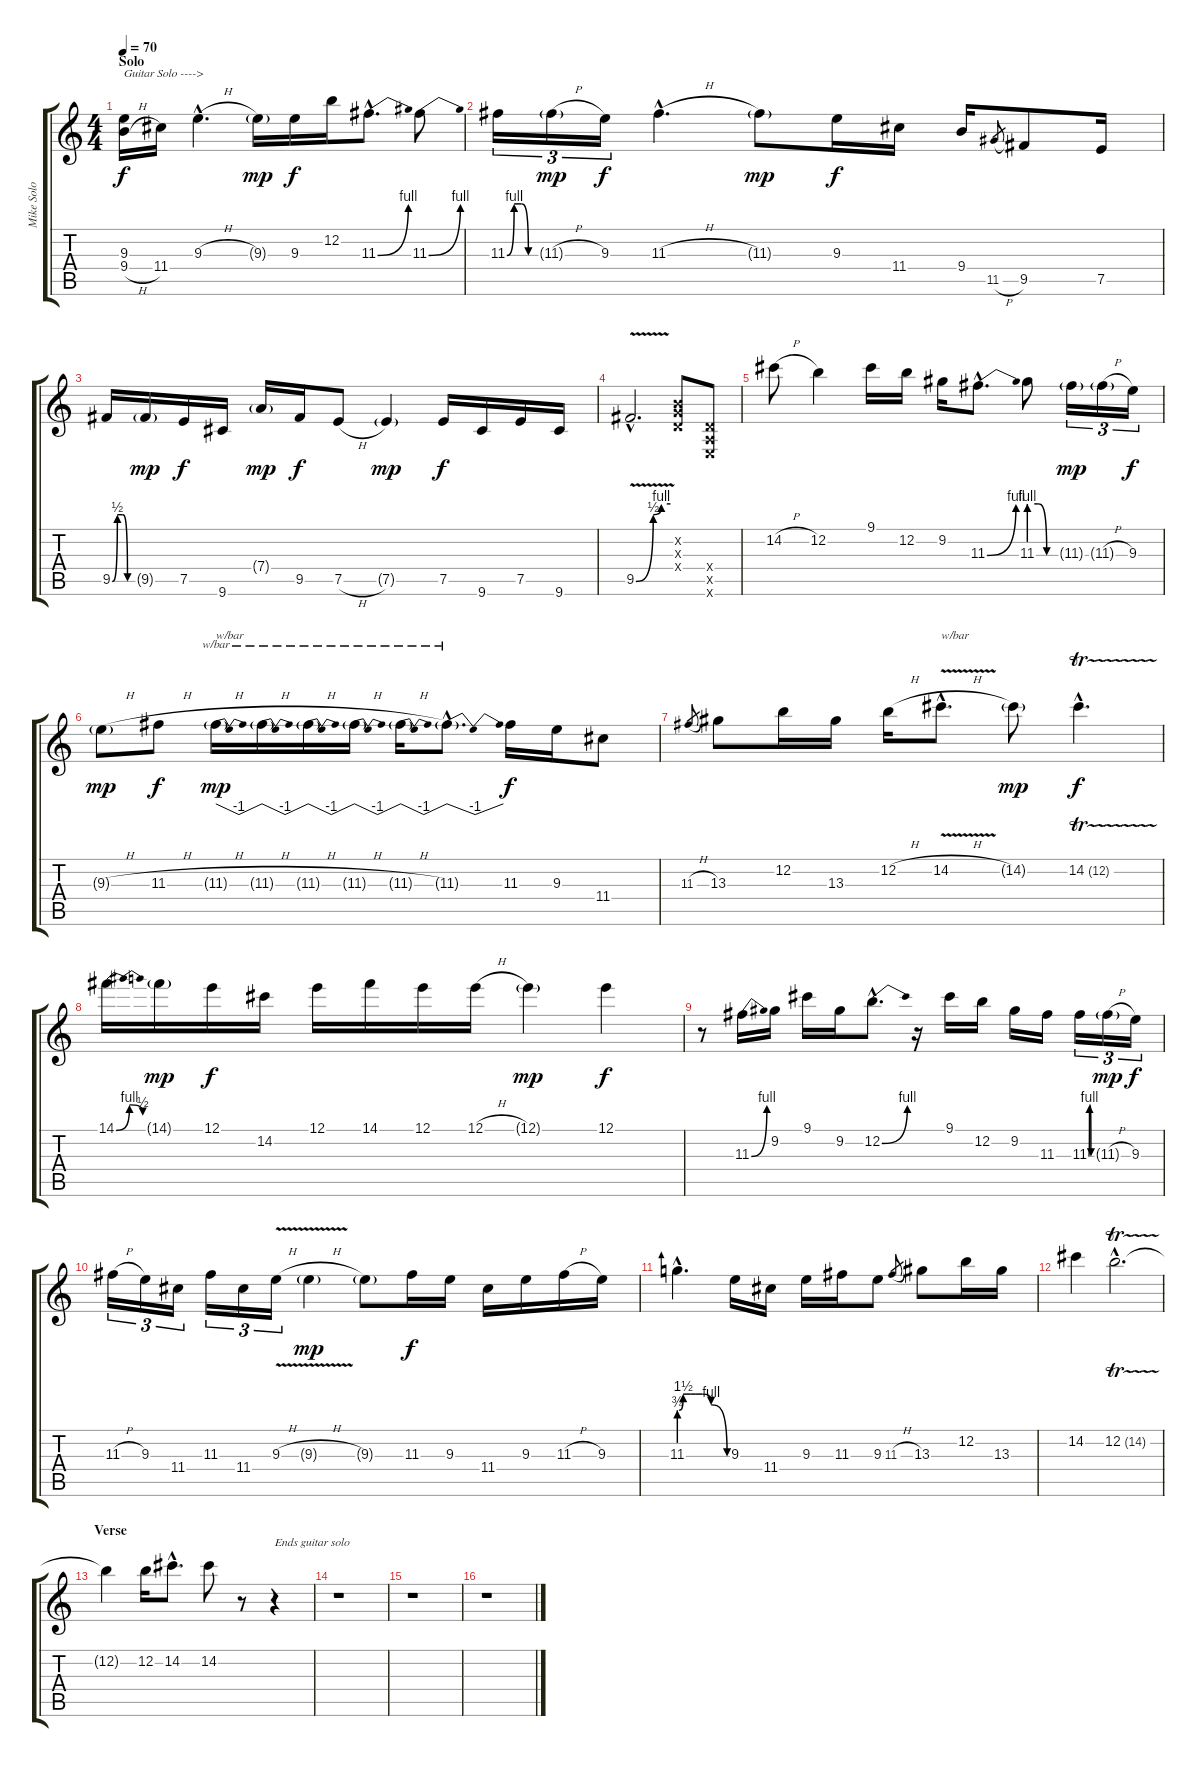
\track ("Mike Solo" "Mike Solo") {instrument distortionguitar}
\staff {score tabs}
\tuning (E4 B3 G3 D3 A2 E2) {hide}
\ts (4 4)
\section ("" "Solo")
\tempo 70
\clef g2
\ks c
(9.3 9.4{h}).16{txt "Guitar Solo ---->" dy f} 11.4.16 9.3{h hac}.4{d} 9.3{g}.16{dy mp} 9.3.16{dy f} 12.2.16 11.3{be (bend 0 0 60 4) hac}.8{d} 11.3{be (bend 0 0 60 4)}.8 |
11.3{be (custom 0 0 15 4 30 4 45 0 60 0)}.16{tu (3 2)} 11.3{h g}.16{tu (3 2) dy mp} 9.3.16{tu (3 2) dy f} 11.3{h hac}.4{d} 11.3{g}.8{dy mp} 9.3.16{dy f} 11.4.16 9.4.16 11.5{h}.8{gr} 9.5.8 7.5.16 |
9.5{be (custom 0 0 15 2 30 2 45 0 60 0)}.16 9.5{g}.16{dy mp} 7.5.16{dy f} 9.6.16 7.4{g}.16{dy mp} 9.5.16{dy f} 7.5{h}.8 7.5{g}.4{dy mp} 7.5.16{dy f} 9.6.16 7.5.16 9.6.16 |
9.5{be (custom 0 0 30 2 44 4 60 4) v hac}.2{d} (0.2{x} 0.3{x} 0.4{x}).8 (0.4{x} 0.5{x} 0.6{x}).8 |
14.2{h}.8 12.2.4 9.1.16 12.2.16 9.2.16 11.3{be (bend 0 0 60 4) hac}.8{d} 11.3{be (custom 0 4 20 4 40 0 60 0)}.8 11.3{g}.16{tu (3 2) dy mp} 11.3{h g}.16{tu (3 2)} 9.3.16{tu (3 2) dy f} |
9.3{h g}.8{dy mp} 11.3{h}.8{dy f} 11.3{h g}.16{tbe (dip default 0 0 30 -4 60 0) txt "w/bar" dy mp} 11.3{h g}.16{tbe (dip default 0 0 30 -4 60 0)} 11.3{h g}.16{tbe (dip default 0 0 30 -4 60 0)} 11.3{h g}.16{tbe (dip default 0 0 30 -4 60 0)} 11.3{h g}.16{tbe (dip default 0 0 30 -4 60 0)} 11.3{g hac}.8{d tbe (dip default 0 0 30 -4 60 0)} 11.3.16{dy f} 9.3.16 11.4.8 |
11.3{h}.8{gr} 13.3.8 12.2.16 13.3.16 12.2{h}.16 14.2{v h hac}.8{d txt "w/bar"} 14.2{g}.8{dy mp} 14.2{tr (12 16) hac}.4{d dy f} |
14.1{be (bendrelease 0 0 30 4 30 4 60 2)}.16 14.1{g}.16{dy mp} 12.1.16{dy f} 14.2.16 12.1.16 14.1.16 12.1.16 12.1{h}.16 12.1{g}.4{dy mp} 12.1.4{dy f} |
r.8 11.3{be (bend 0 0 60 4)}.16 9.2.16 9.1.16 9.2.16 12.2{be (bend 0 0 60 4) hac}.8{d} r.16 9.1.16 12.2.16 9.2.16 11.3.16 11.3{be (custom 0 0 15 4 30 4 45 0 60 0)}.16{tu (3 2)} 11.3{h g}.16{tu (3 2) dy mp} 9.3.16{tu (3 2) dy f} |
11.3{h}.16{tu (3 2)} 9.3.16{tu (3 2)} 11.4.16{tu (3 2)} 11.3.16{tu (3 2)} 11.4.16{tu (3 2)} 9.3{v h}.16{tu (3 2)} 9.3{v h g}.4{dy mp} 9.3{g}.8 11.3.16{dy f} 9.3.16 11.4.16 9.3.16 11.3{h}.16 9.3.16 |
11.3{be (custom 0 3 5 6 14 6 20 6 29 6 40 4 60 0) hac}.4{d} 9.3.16 11.4.16 9.3.16 11.3.16 9.3.8 11.3{h}.8{gr} 13.3.8 12.2.16 13.3.16 |
14.2.4 12.2{tr (14 16) hac}.2{d} |
\section ("" "Verse")
12.2{t}.4 12.2.16 14.2{hac}.8{d} 14.2.8 r.8 r.4{txt "Ends guitar solo"} |
r.1 |
r.1 |
r.1
